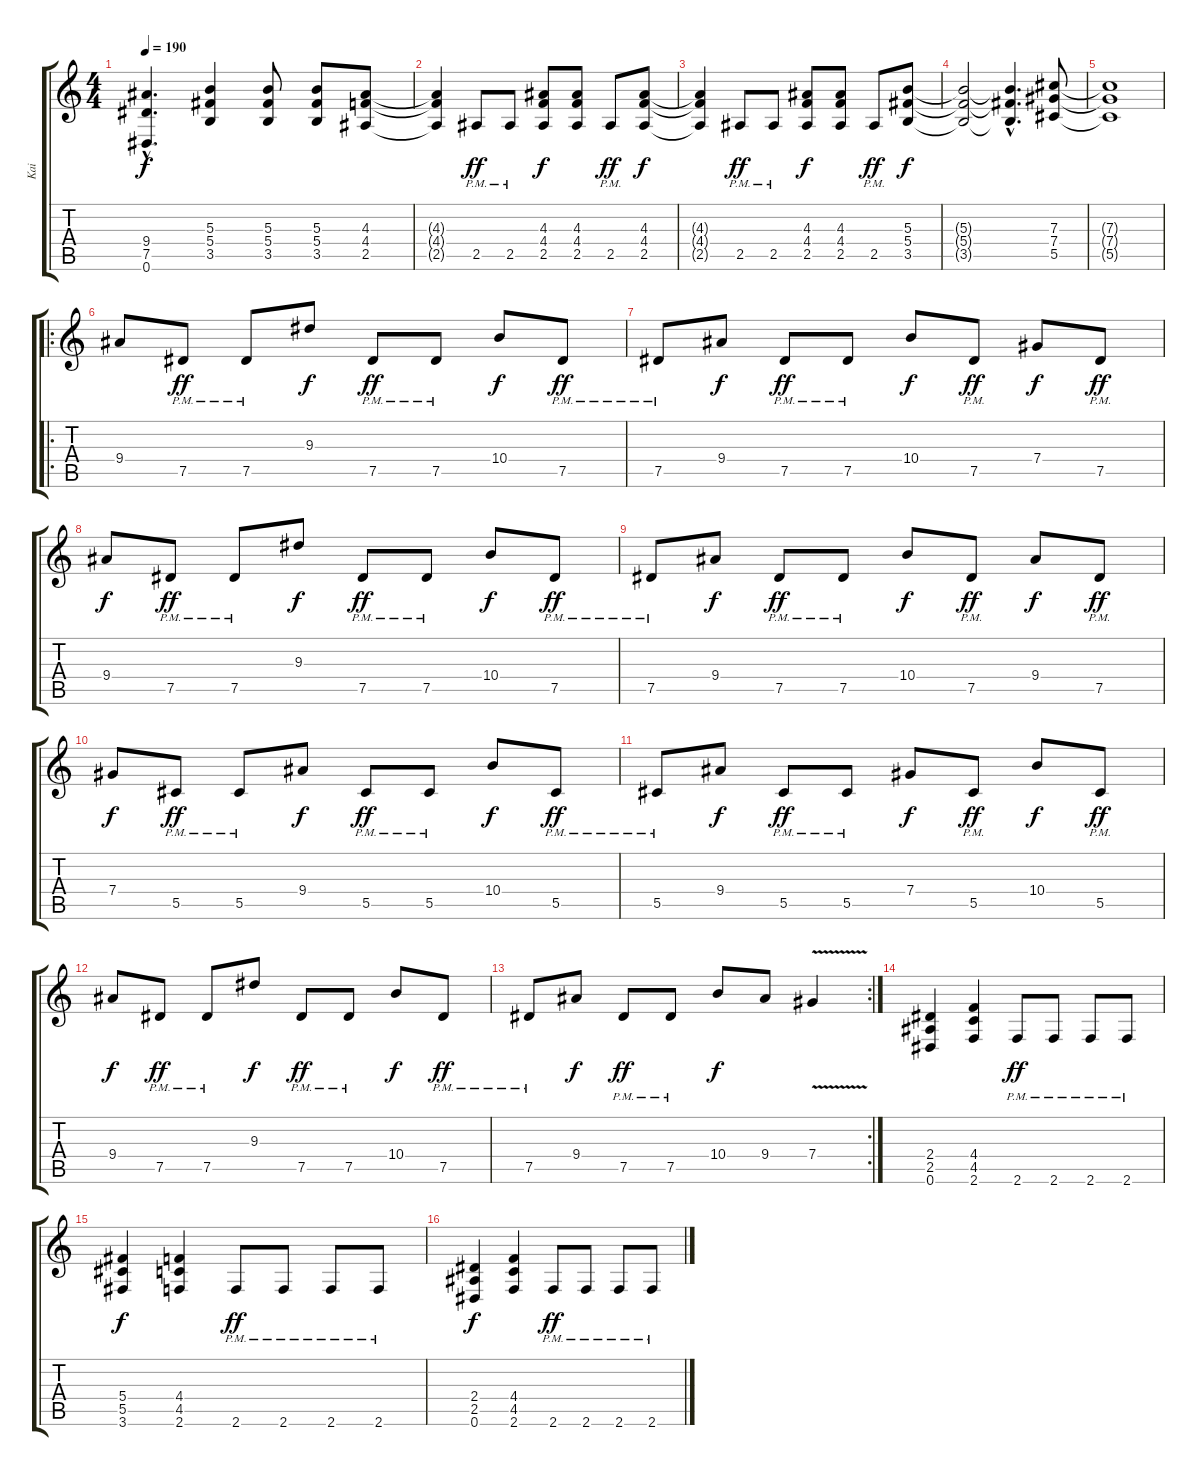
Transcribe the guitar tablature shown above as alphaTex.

\track ("Kai" "Kai") {instrument distortionguitar}
\staff {score tabs}
\tuning (Eb4 Bb3 Gb3 Db3 Ab2 Eb2) {hide}
\ts (4 4)
\tempo 190
\clef g2
\ks c
(9.4{hac t} 7.5{hac t} 0.6{hac t}).4{d dy f} (5.3 5.4 3.5).4 (5.3 5.4 3.5).8 (5.3 5.4 3.5).8 (4.3 4.4 2.5).8 |
(4.3{t} 4.4{t} 2.5{t}).4 2.5{pm}.8{dy ff} 2.5{pm}.8 (4.3 4.4 2.5).8{dy f} (4.3 4.4 2.5).8 2.5{pm}.8{dy ff} (4.3 4.4 2.5).8{dy f} |
(4.3{t} 4.4{t} 2.5{t}).4 2.5{pm}.8{dy ff} 2.5{pm}.8 (4.3 4.4 2.5).8{dy f} (4.3 4.4 2.5).8 2.5{pm}.8{dy ff} (5.3 5.4 3.5).8{dy f} |
(5.3{t} 5.4{t} 3.5{t}).2 (5.3{hac t} 5.4{hac t} 3.5{hac t}).4{d} (7.3 7.4 5.5).8 |
(7.3{t} 7.4{t} 5.5{t}).1 |
\ro
9.4.8 7.5{pm}.8{dy ff} 7.5{pm}.8 9.3.8{dy f} 7.5{pm}.8{dy ff} 7.5{pm}.8 10.4.8{dy f} 7.5{pm}.8{dy ff} |
7.5{pm}.8 9.4.8{dy f} 7.5{pm}.8{dy ff} 7.5{pm}.8 10.4.8{dy f} 7.5{pm}.8{dy ff} 7.4.8{dy f} 7.5{pm}.8{dy ff} |
9.4.8{dy f} 7.5{pm}.8{dy ff} 7.5{pm}.8 9.3.8{dy f} 7.5{pm}.8{dy ff} 7.5{pm}.8 10.4.8{dy f} 7.5{pm}.8{dy ff} |
7.5{pm}.8 9.4.8{dy f} 7.5{pm}.8{dy ff} 7.5{pm}.8 10.4.8{dy f} 7.5{pm}.8{dy ff} 9.4.8{dy f} 7.5{pm}.8{dy ff} |
7.4.8{dy f} 5.5{pm}.8{dy ff} 5.5{pm}.8 9.4.8{dy f} 5.5{pm}.8{dy ff} 5.5{pm}.8 10.4.8{dy f} 5.5{pm}.8{dy ff} |
5.5{pm}.8 9.4.8{dy f} 5.5{pm}.8{dy ff} 5.5{pm}.8 7.4.8{dy f} 5.5{pm}.8{dy ff} 10.4.8{dy f} 5.5{pm}.8{dy ff} |
9.4.8{dy f} 7.5{pm}.8{dy ff} 7.5{pm}.8 9.3.8{dy f} 7.5{pm}.8{dy ff} 7.5{pm}.8 10.4.8{dy f} 7.5{pm}.8{dy ff} |
\rc 2
7.5{pm}.8 9.4.8{dy f} 7.5{pm}.8{dy ff} 7.5{pm}.8 10.4.8{dy f} 9.4.8 7.4{v}.4 |
(2.4 2.5 0.6).4 (4.4 4.5 2.6).4 2.6{pm}.8{dy ff} 2.6{pm}.8 2.6{pm}.8 2.6{pm}.8 |
(5.4 5.5 3.6).4{dy f} (4.4 4.5 2.6).4 2.6{pm}.8{dy ff} 2.6{pm}.8 2.6{pm}.8 2.6{pm}.8 |
(2.4 2.5 0.6).4{dy f} (4.4 4.5 2.6).4 2.6{pm}.8{dy ff} 2.6{pm}.8 2.6{pm}.8 2.6{pm}.8
